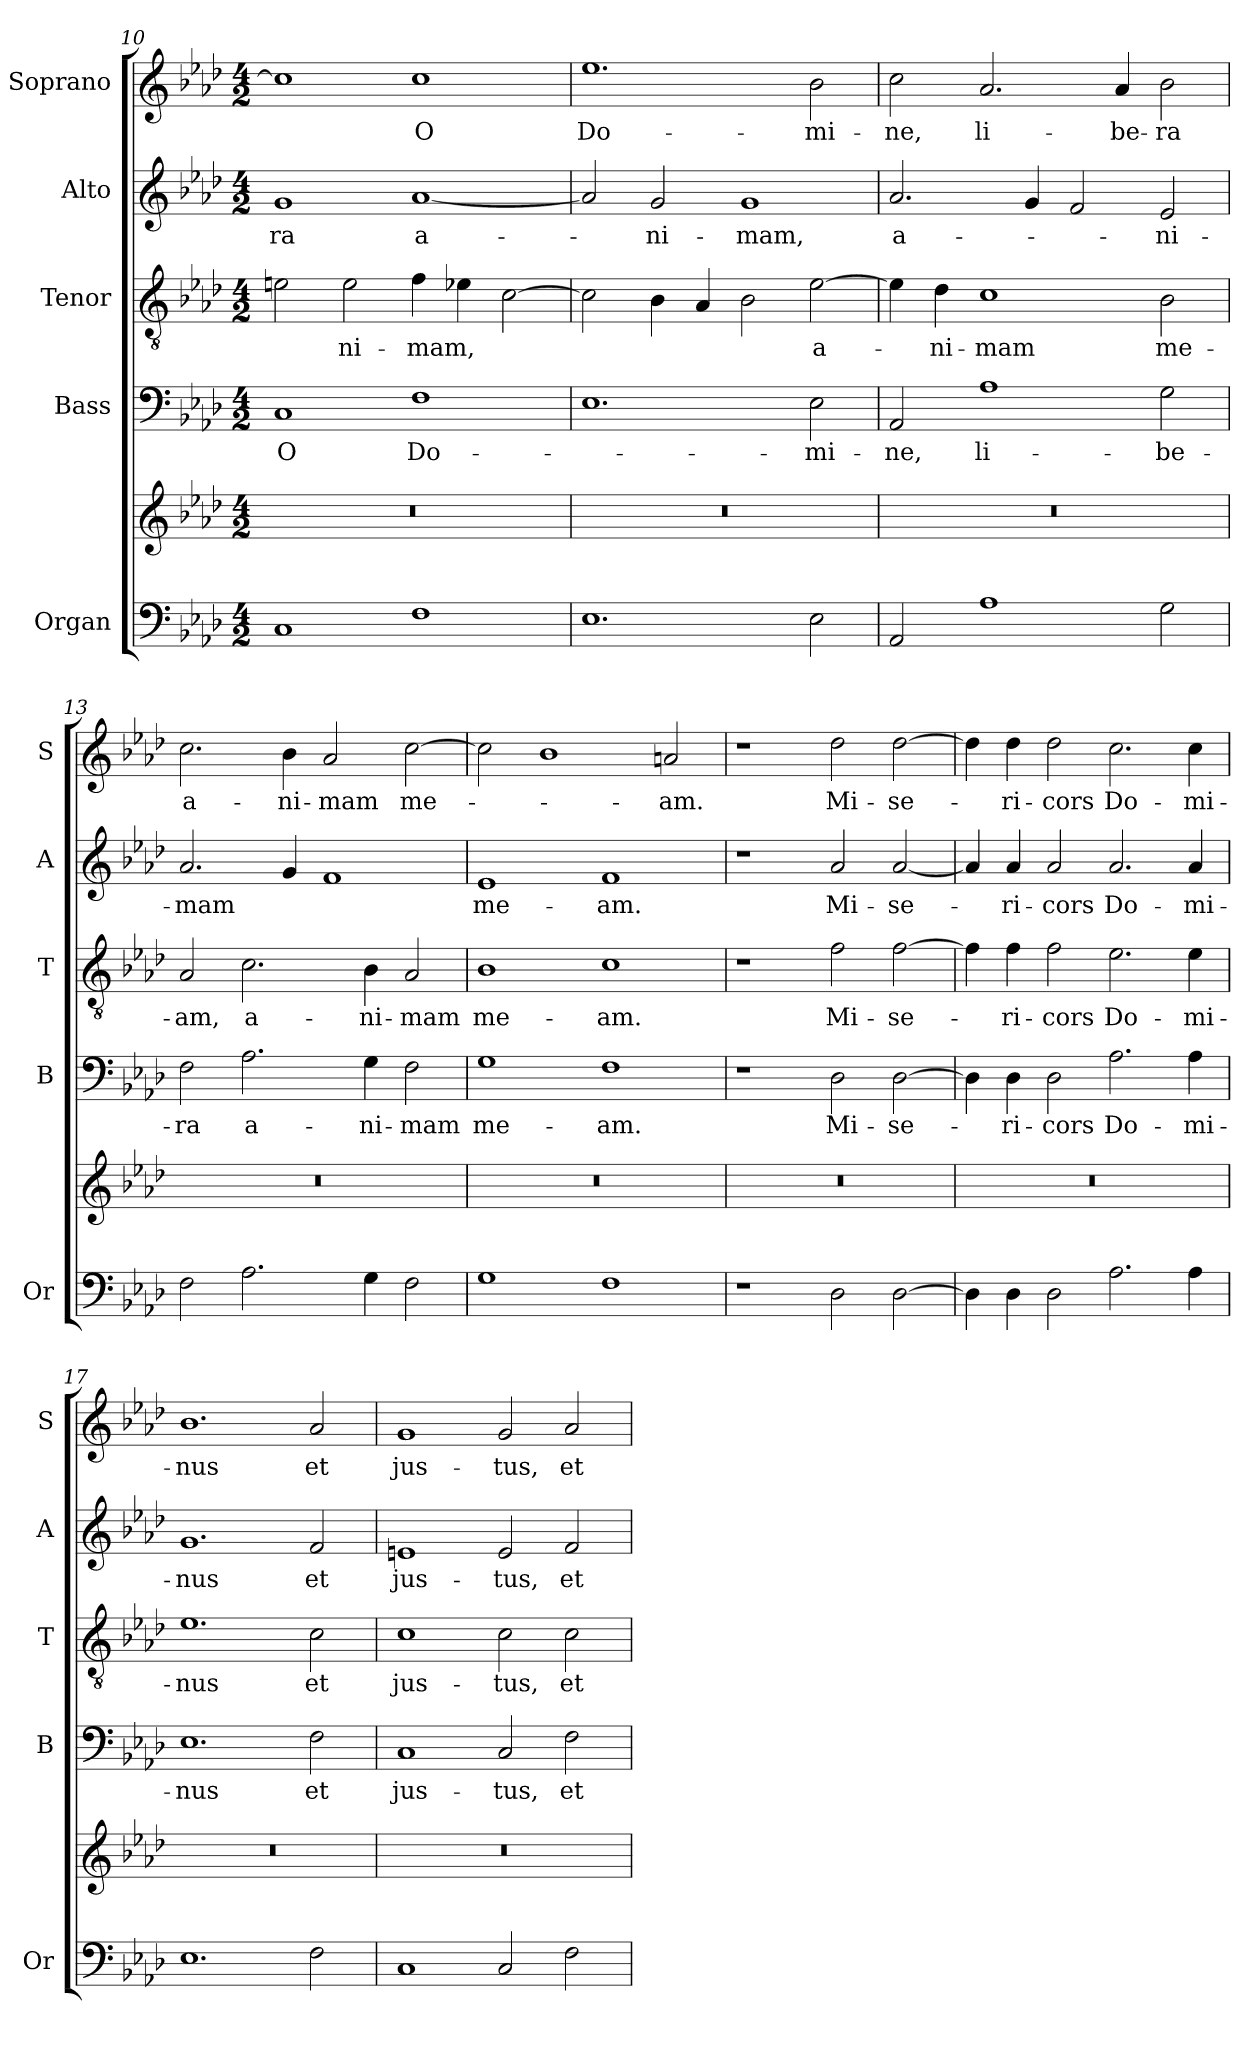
**kern	**kern	**kern	**text	**kern	**text	**kern	**text	**kern	**text
*part5	*part5	*part4	*part4	*part3	*part3	*part2	*part2	*part1	*part1
*staff6	*staff5	*staff4	*staff4	*staff3	*staff3	*staff2	*staff2	*staff1	*staff1
*I"Organ	*	*I"Bass	*	*I"Tenor	*	*I"Alto	*	*I"Soprano	*
*I'Or	*	*I'B	*	*I'T	*	*I'A	*	*I'S	*
*clefF4	*clefG2	*clefF4	*	*clefGv2	*	*clefG2	*	*clefG2	*
*k[b-e-a-d-]	*k[b-e-a-d-]	*k[b-e-a-d-]	*	*k[b-e-a-d-]	*	*k[b-e-a-d-]	*	*k[b-e-a-d-]	*
*A-:	*A-:	*A-:	*	*A-:	*	*A-:	*	*A-:	*
*M4/2	*M4/2	*M4/2	*	*M4/2	*	*M4/2	*	*M4/2	*
=10	=10	=10	=10	=10	=10	=10	=10	=10	=10
!	!	!	!LO:LY:b	!	!	!	!LO:LY:b	!	!
1C	0r	1C	O	2en\	.	1g	-ra	1cc]	.
!	!	!	!	!	!LO:LY:b	!	!	!	!
.	.	.	.	2e\	-ni-	.	.	.	.
!	!	!	!LO:LY:b	!	!LO:LY:b	!	!LO:LY:b	!	!LO:LY:b
1F	.	1F	Do-	4f\	-mam,	[1a-	a-	1cc	O
.	.	.	.	4e-X\	.	.	.	.	.
.	.	.	.	[2c\	.	.	.	.	.
=11	=11	=11	=11	=11	=11	=11	=11	=11	=11
!	!	!	!	!	!	!	!	!	!LO:LY:b
1.E-	0r	1.E-	.	2c\]	.	2a-/]	.	1.ee-	Do-
!	!	!	!	!	!	!	!LO:LY:b	!	!
.	.	.	.	4B-\	.	2g/	-ni-	.	.
.	.	.	.	4A-/	.	.	.	.	.
!	!	!	!	!	!	!	!LO:LY:b	!	!
.	.	.	.	2B-\	.	1g	-mam,	.	.
!	!	!	!LO:LY:b	!	!LO:LY:b	!	!	!	!LO:LY:b
2E-\	.	2E-\	-mi-	[2e-\	a-	.	.	2b-\	-mi-
!!LO:PB:g=z
=12	=12	=12	=12	=12	=12	=12	=12	=12	=12
!	!	!	!LO:LY:b	!	!	!	!LO:LY:b	!	!LO:LY:b
2AA-/	0r	2AA-/	-ne,	4e-\]	.	2.a-/	a-	2cc\	-ne,
!	!	!	!	!	!LO:LY:b	!	!	!	!
.	.	.	.	4d-\	-ni-	.	.	.	.
!	!	!	!LO:LY:b	!	!LO:LY:b	!	!	!	!LO:LY:b
1A-	.	1A-	li-	1c	-mam	.	.	2.a-/	li-
.	.	.	.	.	.	4g/	.	.	.
.	.	.	.	.	.	2f/	.	.	.
!	!	!	!	!	!	!	!	!	!LO:LY:b
.	.	.	.	.	.	.	.	4a-/	-be-
!	!	!	!LO:LY:b	!	!LO:LY:b	!	!LO:LY:b	!	!LO:LY:b
2G\	.	2G\	-be-	2B-\	me-	2e-/	-ni-	2b-\	-ra
=13	=13	=13	=13	=13	=13	=13	=13	=13	=13
!	!	!	!LO:LY:b	!	!LO:LY:b	!	!LO:LY:b	!	!LO:LY:b
2F\	0r	2F\	-ra	2A-/	-am,	2.a-/	-mam	2.cc\	a-
!	!	!	!LO:LY:b	!	!LO:LY:b	!	!	!	!
2.A-\	.	2.A-\	a-	2.c\	a-	.	.	.	.
!	!	!	!	!	!	!	!	!	!LO:LY:b
.	.	.	.	.	.	4g/	.	4b-\	-ni-
!	!	!	!	!	!	!	!	!	!LO:LY:b
.	.	.	.	.	.	1f	.	2a-/	-mam
!	!	!	!LO:LY:b	!	!LO:LY:b	!	!	!	!
4G\	.	4G\	-ni-	4B-\	-ni-	.	.	.	.
!	!	!	!LO:LY:b	!	!LO:LY:b	!	!	!	!LO:LY:b
2F\	.	2F\	-mam	2A-/	-mam	.	.	[2cc\	me-
=14	=14	=14	=14	=14	=14	=14	=14	=14	=14
!	!	!	!LO:LY:b	!	!LO:LY:b	!	!LO:LY:b	!	!
1G	0r	1G	me-	1B-	me-	1e-	me-	2cc\]	.
.	.	.	.	.	.	.	.	1b-	.
!	!	!	!LO:LY:b	!	!LO:LY:b	!	!LO:LY:b	!	!
1F	.	1F	-am.	1c	-am.	1f	-am.	.	.
!	!	!	!	!	!	!	!	!	!LO:LY:b
.	.	.	.	.	.	.	.	2an/	-am.
=15	=15	=15	=15	=15	=15	=15	=15	=15	=15
1r	0r	1r	.	1r	.	1r	.	1r	.
!	!	!	!LO:LY:b	!	!LO:LY:b	!	!LO:LY:b	!	!LO:LY:b
2D-\	.	2D-\	Mi-	2f\	Mi-	2a-/	Mi-	2dd-\	Mi-
!	!	!	!LO:LY:b	!	!LO:LY:b	!	!LO:LY:b	!	!LO:LY:b
[2D-\	.	[2D-\	-se-	[2f\	-se-	[2a-/	-se-	[2dd-\	-se-
=16	=16	=16	=16	=16	=16	=16	=16	=16	=16
4D-\]	0r	4D-\]	.	4f\]	.	4a-/]	.	4dd-\]	.
!	!	!	!LO:LY:b	!	!LO:LY:b	!	!LO:LY:b	!	!LO:LY:b
4D-\	.	4D-\	-ri-	4f\	-ri-	4a-/	-ri-	4dd-\	-ri-
!	!	!	!LO:LY:b	!	!LO:LY:b	!	!LO:LY:b	!	!LO:LY:b
2D-\	.	2D-\	-cors	2f\	-cors	2a-/	-cors	2dd-\	-cors
!	!	!	!LO:LY:b	!	!LO:LY:b	!	!LO:LY:b	!	!LO:LY:b
2.A-\	.	2.A-\	Do-	2.e-\	Do-	2.a-/	Do-	2.cc\	Do-
!	!	!	!LO:LY:b	!	!LO:LY:b	!	!LO:LY:b	!	!LO:LY:b
4A-\	.	4A-\	-mi-	4e-\	-mi-	4a-/	-mi-	4cc\	-mi-
!!LO:LB:g=z
=17	=17	=17	=17	=17	=17	=17	=17	=17	=17
!	!	!	!LO:LY:b	!	!LO:LY:b	!	!LO:LY:b	!	!LO:LY:b
1.E-	0r	1.E-	-nus	1.e-	-nus	1.g	-nus	1.b-	-nus
!	!	!	!LO:LY:b	!	!LO:LY:b	!	!LO:LY:b	!	!LO:LY:b
2F\	.	2F\	et	2c\	et	2f/	et	2a-/	et
=18	=18	=18	=18	=18	=18	=18	=18	=18	=18
!	!	!	!LO:LY:b	!	!LO:LY:b	!	!LO:LY:b	!	!LO:LY:b
1C	0r	1C	jus-	1c	jus-	1en	jus-	1g	jus-
!	!	!	!LO:LY:b	!	!LO:LY:b	!	!LO:LY:b	!	!LO:LY:b
2C/	.	2C/	-tus,	2c\	-tus,	2e/	-tus,	2g/	-tus,
!	!	!	!LO:LY:b	!	!LO:LY:b	!	!LO:LY:b	!	!LO:LY:b
2F\	.	2F\	et	2c\	et	2f/	et	2a-/	et
=	=	=	=	=	=	=	=	=	=
*-	*-	*-	*-	*-	*-	*-	*-	*-	*-
